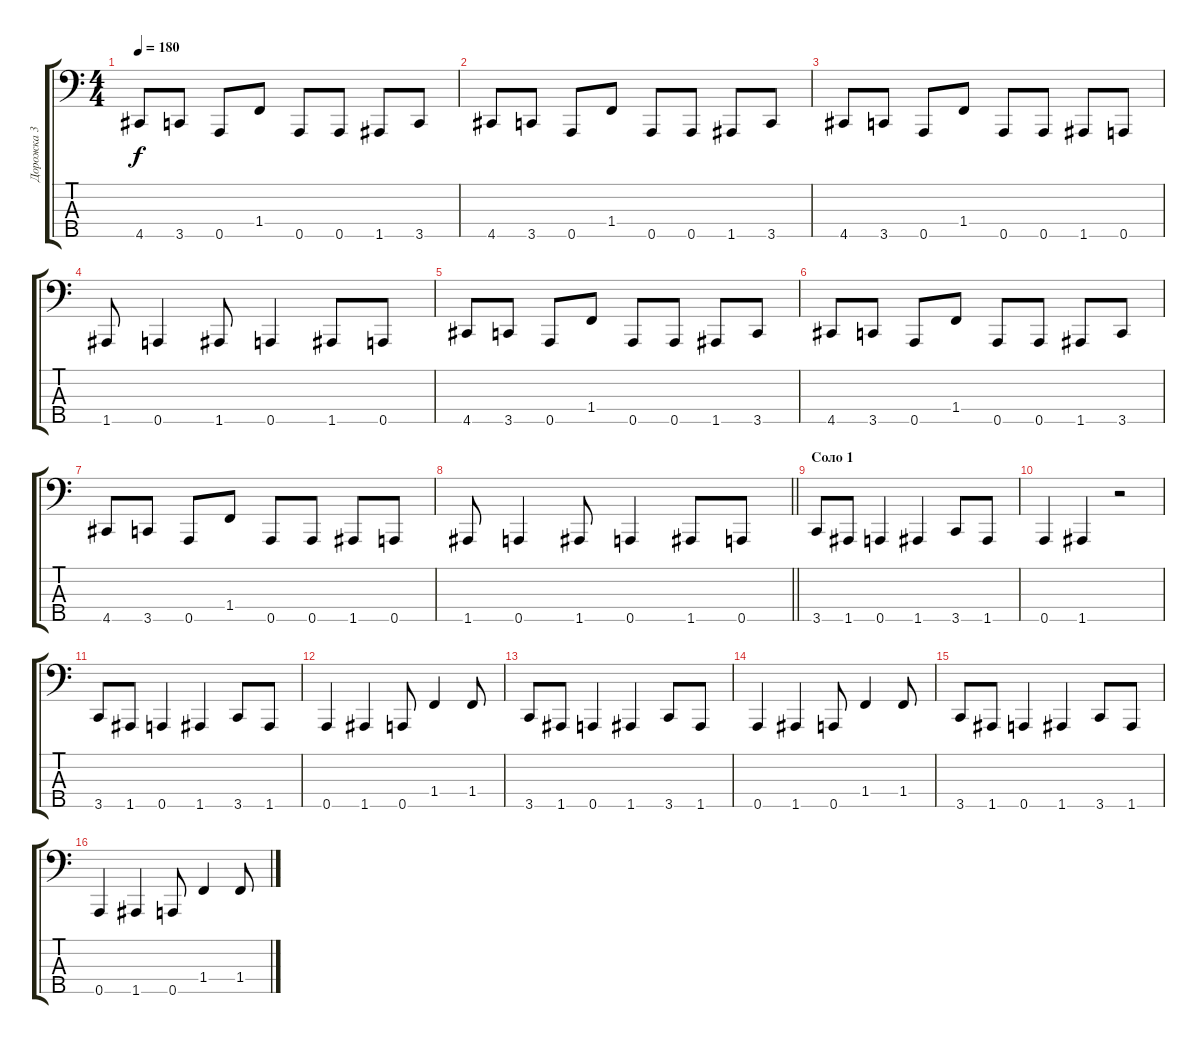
\track ("Дорожка 3" "Дорожка 3") {instrument electricbasspick}
\staff {score tabs}
\tuning (G2 D2 A1 E1 A0) {hide}
\ts (4 4)
\tempo 180
\clef f4
\ks c
4.5.8{dy f} 3.5.8 0.5.8 1.4.8 0.5.8 0.5.8 1.5.8 3.5.8 |
4.5.8 3.5.8 0.5.8 1.4.8 0.5.8 0.5.8 1.5.8 3.5.8 |
4.5.8 3.5.8 0.5.8 1.4.8 0.5.8 0.5.8 1.5.8 0.5.8 |
1.5.8 0.5.4 1.5.8 0.5.4 1.5.8 0.5.8 |
4.5.8 3.5.8 0.5.8 1.4.8 0.5.8 0.5.8 1.5.8 3.5.8 |
4.5.8 3.5.8 0.5.8 1.4.8 0.5.8 0.5.8 1.5.8 3.5.8 |
4.5.8 3.5.8 0.5.8 1.4.8 0.5.8 0.5.8 1.5.8 0.5.8 |
\barLineRight lightlight
1.5.8 0.5.4 1.5.8 0.5.4 1.5.8 0.5.8 |
\section ("" "Соло 1")
3.5.8 1.5.8 0.5.4 1.5.4 3.5.8 1.5.8 |
0.5.4 1.5.4 r.2 |
3.5.8 1.5.8 0.5.4 1.5.4 3.5.8 1.5.8 |
0.5.4 1.5.4 0.5.8 1.4.4 1.4.8 |
3.5.8 1.5.8 0.5.4 1.5.4 3.5.8 1.5.8 |
0.5.4 1.5.4 0.5.8 1.4.4 1.4.8 |
3.5.8 1.5.8 0.5.4 1.5.4 3.5.8 1.5.8 |
0.5.4 1.5.4 0.5.8 1.4.4 1.4.8
